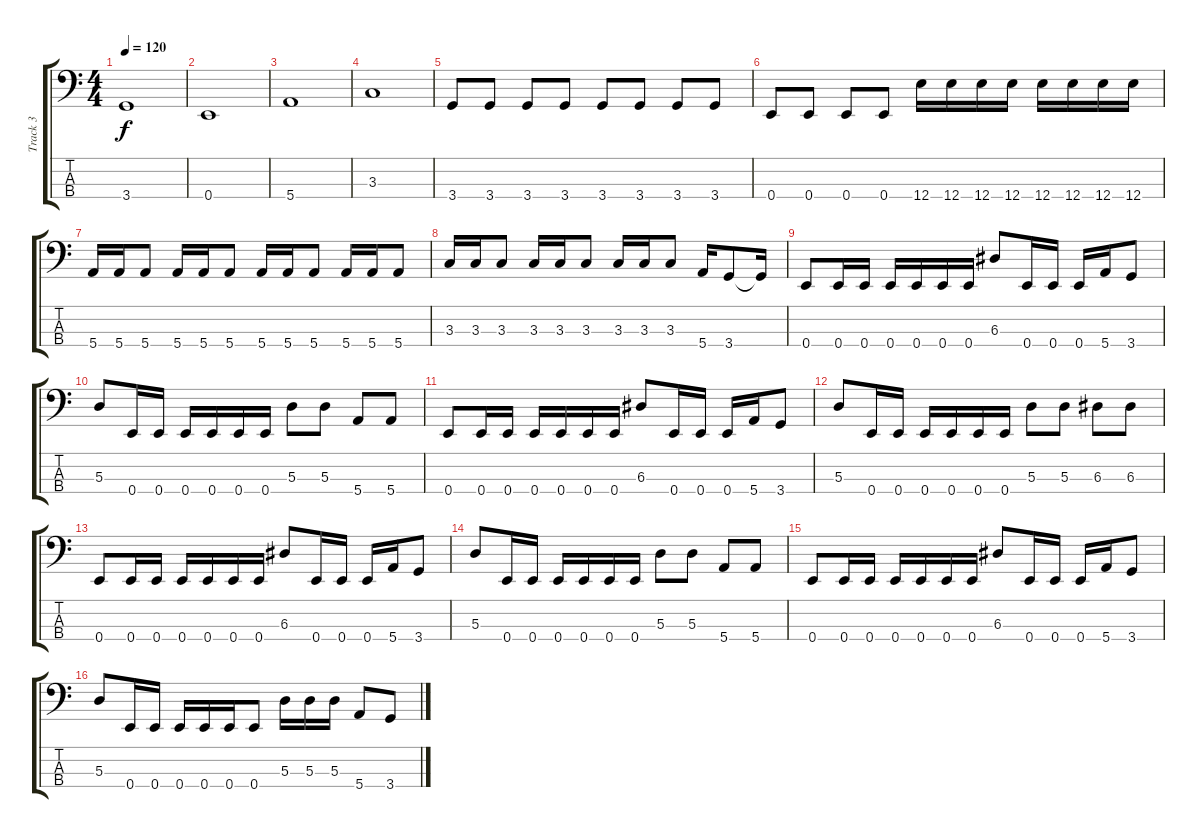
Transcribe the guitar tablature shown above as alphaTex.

\track ("Track 3" "Track 3") {instrument electricbasspick}
\staff {score tabs}
\tuning (G2 D2 A1 E1) {hide}
\ts (4 4)
\tempo 120
\clef f4
\ks c
3.4.1{dy f} |
0.4.1 |
5.4.1 |
3.3.1 |
3.4.8 3.4.8 3.4.8 3.4.8 3.4.8 3.4.8 3.4.8 3.4.8 |
0.4.8 0.4.8 0.4.8 0.4.8 12.4.16 12.4.16 12.4.16 12.4.16 12.4.16 12.4.16 12.4.16 12.4.16 |
5.4.16 5.4.16 5.4.8 5.4.16 5.4.16 5.4.8 5.4.16 5.4.16 5.4.8 5.4.16 5.4.16 5.4.8 |
3.3.16 3.3.16 3.3.8 3.3.16 3.3.16 3.3.8 3.3.16 3.3.16 3.3.8 5.4.16 3.4.8 3.4{t}.16 |
0.4.8 0.4.16 0.4.16 0.4.16 0.4.16 0.4.16 0.4.16 6.3.8 0.4.16 0.4.16 0.4.16 5.4.16 3.4.8 |
5.3.8 0.4.16 0.4.16 0.4.16 0.4.16 0.4.16 0.4.16 5.3.8 5.3.8 5.4.8 5.4.8 |
0.4.8 0.4.16 0.4.16 0.4.16 0.4.16 0.4.16 0.4.16 6.3.8 0.4.16 0.4.16 0.4.16 5.4.16 3.4.8 |
5.3.8 0.4.16 0.4.16 0.4.16 0.4.16 0.4.16 0.4.16 5.3.8 5.3.8 6.3.8 6.3.8 |
0.4.8 0.4.16 0.4.16 0.4.16 0.4.16 0.4.16 0.4.16 6.3.8 0.4.16 0.4.16 0.4.16 5.4.16 3.4.8 |
5.3.8 0.4.16 0.4.16 0.4.16 0.4.16 0.4.16 0.4.16 5.3.8 5.3.8 5.4.8 5.4.8 |
0.4.8 0.4.16 0.4.16 0.4.16 0.4.16 0.4.16 0.4.16 6.3.8 0.4.16 0.4.16 0.4.16 5.4.16 3.4.8 |
5.3.8 0.4.16 0.4.16 0.4.16 0.4.16 0.4.16 0.4.8 5.3.16 5.3.16 5.3.16 5.4.8 3.4.8
